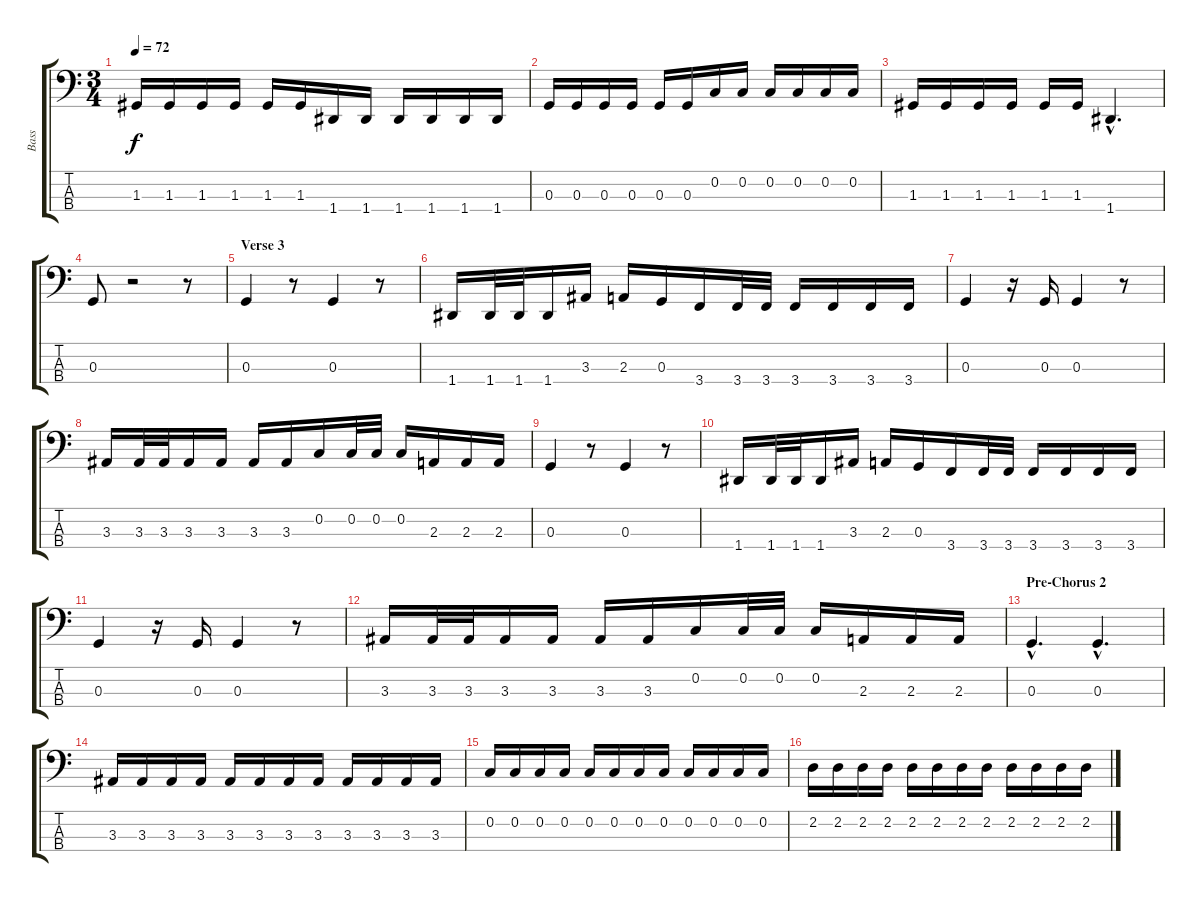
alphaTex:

\track ("Bass" "Bass") {instrument electricbassfinger}
\staff {score tabs}
\tuning (F2 C2 G1 D1) {hide}
\ts (3 4)
\tempo 72
\clef f4
\ks c
1.3.16{dy f} 1.3.16 1.3.16 1.3.16 1.3.16 1.3.16 1.4.16 1.4.16 1.4.16 1.4.16 1.4.16 1.4.16 |
0.3.16 0.3.16 0.3.16 0.3.16 0.3.16 0.3.16 0.2.16 0.2.16 0.2.16 0.2.16 0.2.16 0.2.16 |
1.3.16 1.3.16 1.3.16 1.3.16 1.3.16 1.3.16 1.4{hac}.4{d} |
0.3.8 r.2 r.8 |
\section ("" "Verse 3")
0.3.4 r.8 0.3.4 r.8 |
1.4.16 1.4.32 1.4.32 1.4.16 3.3.16 2.3.16 0.3.16 3.4.16 3.4.32 3.4.32 3.4.16 3.4.16 3.4.16 3.4.16 |
0.3.4 r.16 0.3.16 0.3.4 r.8 |
3.3.16 3.3.32 3.3.32 3.3.16 3.3.16 3.3.16 3.3.16 0.2.16 0.2.32 0.2.32 0.2.16 2.3.16 2.3.16 2.3.16 |
0.3.4 r.8 0.3.4 r.8 |
1.4.16 1.4.32 1.4.32 1.4.16 3.3.16 2.3.16 0.3.16 3.4.16 3.4.32 3.4.32 3.4.16 3.4.16 3.4.16 3.4.16 |
0.3.4 r.16 0.3.16 0.3.4 r.8 |
3.3.16 3.3.32 3.3.32 3.3.16 3.3.16 3.3.16 3.3.16 0.2.16 0.2.32 0.2.32 0.2.16 2.3.16 2.3.16 2.3.16 |
\section ("" "Pre-Chorus 2")
0.3{hac}.4{d} 0.3{hac}.4{d} |
3.3.16 3.3.16 3.3.16 3.3.16 3.3.16 3.3.16 3.3.16 3.3.16 3.3.16 3.3.16 3.3.16 3.3.16 |
0.2.16 0.2.16 0.2.16 0.2.16 0.2.16 0.2.16 0.2.16 0.2.16 0.2.16 0.2.16 0.2.16 0.2.16 |
2.2.16 2.2.16 2.2.16 2.2.16 2.2.16 2.2.16 2.2.16 2.2.16 2.2.16 2.2.16 2.2.16 2.2.16
